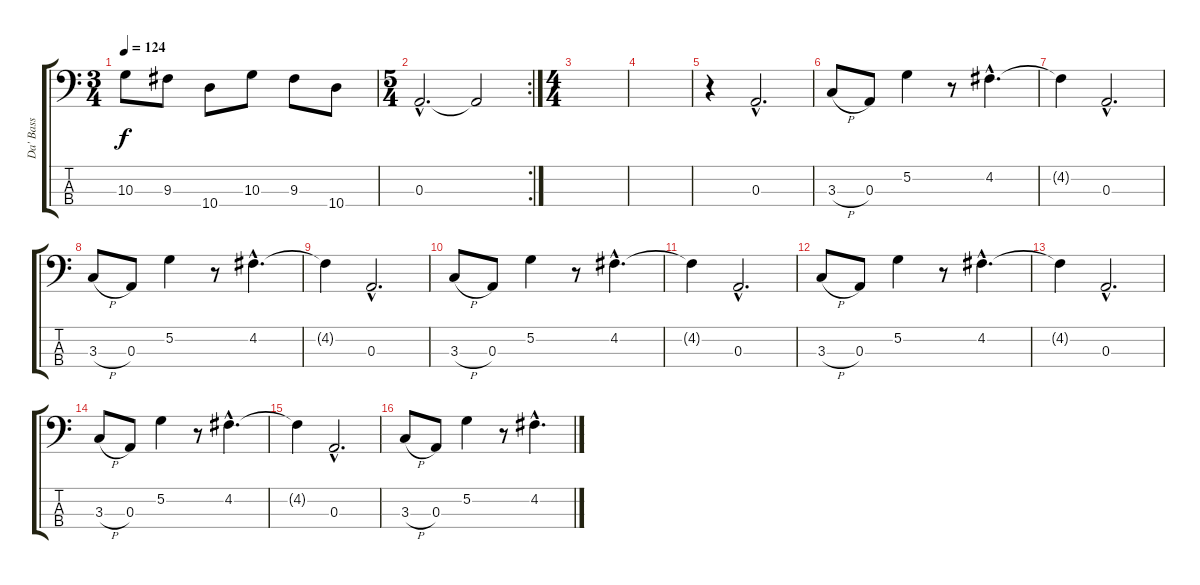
\track ("Da' Bass" "Da' Bass") {instrument electricbasspick}
\staff {score tabs}
\tuning (G2 D2 A1 E1) {hide}
\ts (3 4)
\tempo 124
\clef f4
\ks c
10.3.8{dy f} 9.3.8 10.4.8 10.3.8 9.3.8 10.4.8 |
\rc 2
\ts (5 4)
0.3{hac}.2{d} 0.3{t}.2 |
\ts (4 4)
|
|
r.4 0.3{hac}.2{d} |
3.3{h}.8 0.3.8 5.2.4 r.8 4.2{hac}.4{d} |
4.2{t}.4 0.3{hac}.2{d} |
3.3{h}.8 0.3.8 5.2.4 r.8 4.2{hac}.4{d} |
4.2{t}.4 0.3{hac}.2{d} |
3.3{h}.8 0.3.8 5.2.4 r.8 4.2{hac}.4{d} |
4.2{t}.4 0.3{hac}.2{d} |
3.3{h}.8 0.3.8 5.2.4 r.8 4.2{hac}.4{d} |
4.2{t}.4 0.3{hac}.2{d} |
3.3{h}.8 0.3.8 5.2.4 r.8 4.2{hac}.4{d} |
4.2{t}.4 0.3{hac}.2{d} |
3.3{h}.8 0.3.8 5.2.4 r.8 4.2{hac}.4{d}
